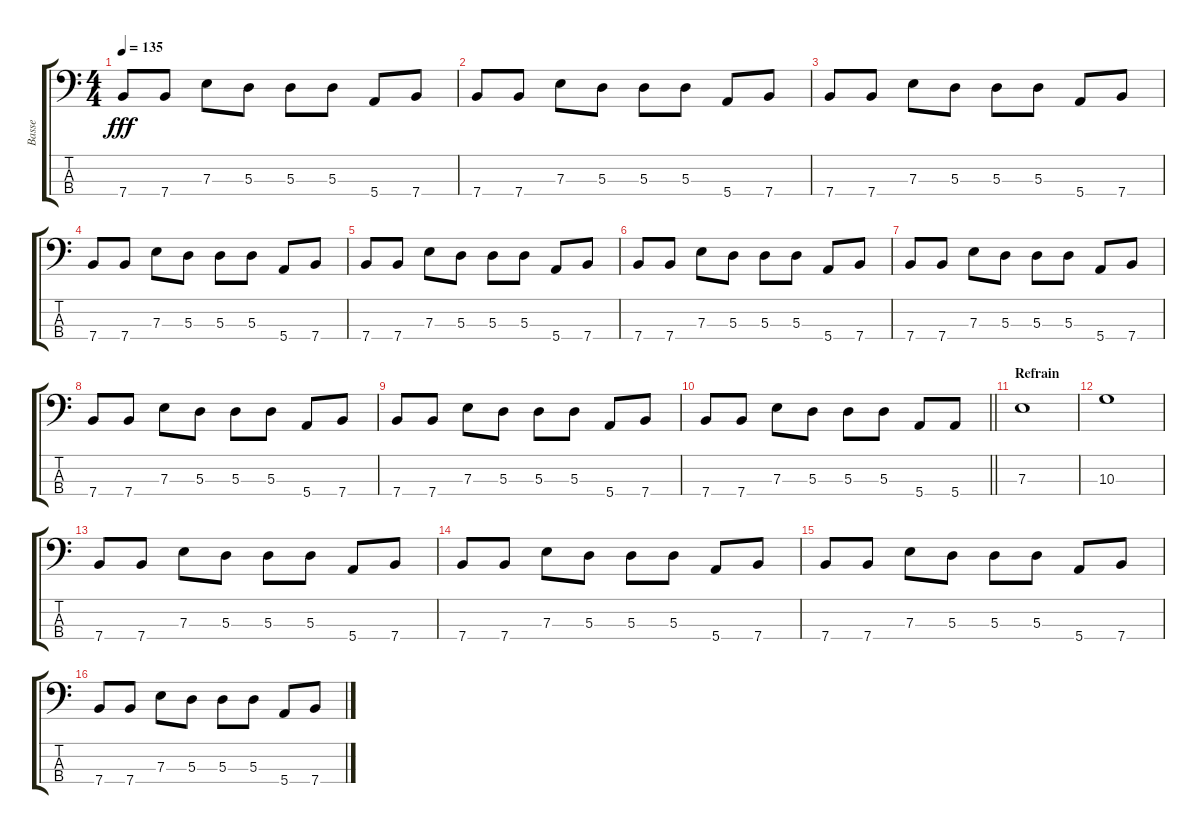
\track ("Basse" "Basse") {instrument electricbassfinger}
\staff {score tabs}
\tuning (G2 D2 A1 E1) {hide}
\ts (4 4)
\tempo 135
\clef f4
\ks c
7.4.8{dy fff} 7.4.8 7.3.8 5.3.8 5.3.8 5.3.8 5.4.8 7.4.8 |
7.4.8 7.4.8 7.3.8 5.3.8 5.3.8 5.3.8 5.4.8 7.4.8 |
7.4.8 7.4.8 7.3.8 5.3.8 5.3.8 5.3.8 5.4.8 7.4.8 |
7.4.8 7.4.8 7.3.8 5.3.8 5.3.8 5.3.8 5.4.8 7.4.8 |
7.4.8 7.4.8 7.3.8 5.3.8 5.3.8 5.3.8 5.4.8 7.4.8 |
7.4.8 7.4.8 7.3.8 5.3.8 5.3.8 5.3.8 5.4.8 7.4.8 |
7.4.8 7.4.8 7.3.8 5.3.8 5.3.8 5.3.8 5.4.8 7.4.8 |
7.4.8 7.4.8 7.3.8 5.3.8 5.3.8 5.3.8 5.4.8 7.4.8 |
7.4.8 7.4.8 7.3.8 5.3.8 5.3.8 5.3.8 5.4.8 7.4.8 |
\barLineRight lightlight
7.4.8 7.4.8 7.3.8 5.3.8 5.3.8 5.3.8 5.4.8 5.4.8 |
\section ("" "Refrain")
7.3.1 |
10.3.1 |
7.4.8 7.4.8 7.3.8 5.3.8 5.3.8 5.3.8 5.4.8 7.4.8 |
7.4.8 7.4.8 7.3.8 5.3.8 5.3.8 5.3.8 5.4.8 7.4.8 |
7.4.8 7.4.8 7.3.8 5.3.8 5.3.8 5.3.8 5.4.8 7.4.8 |
7.4.8 7.4.8 7.3.8 5.3.8 5.3.8 5.3.8 5.4.8 7.4.8
